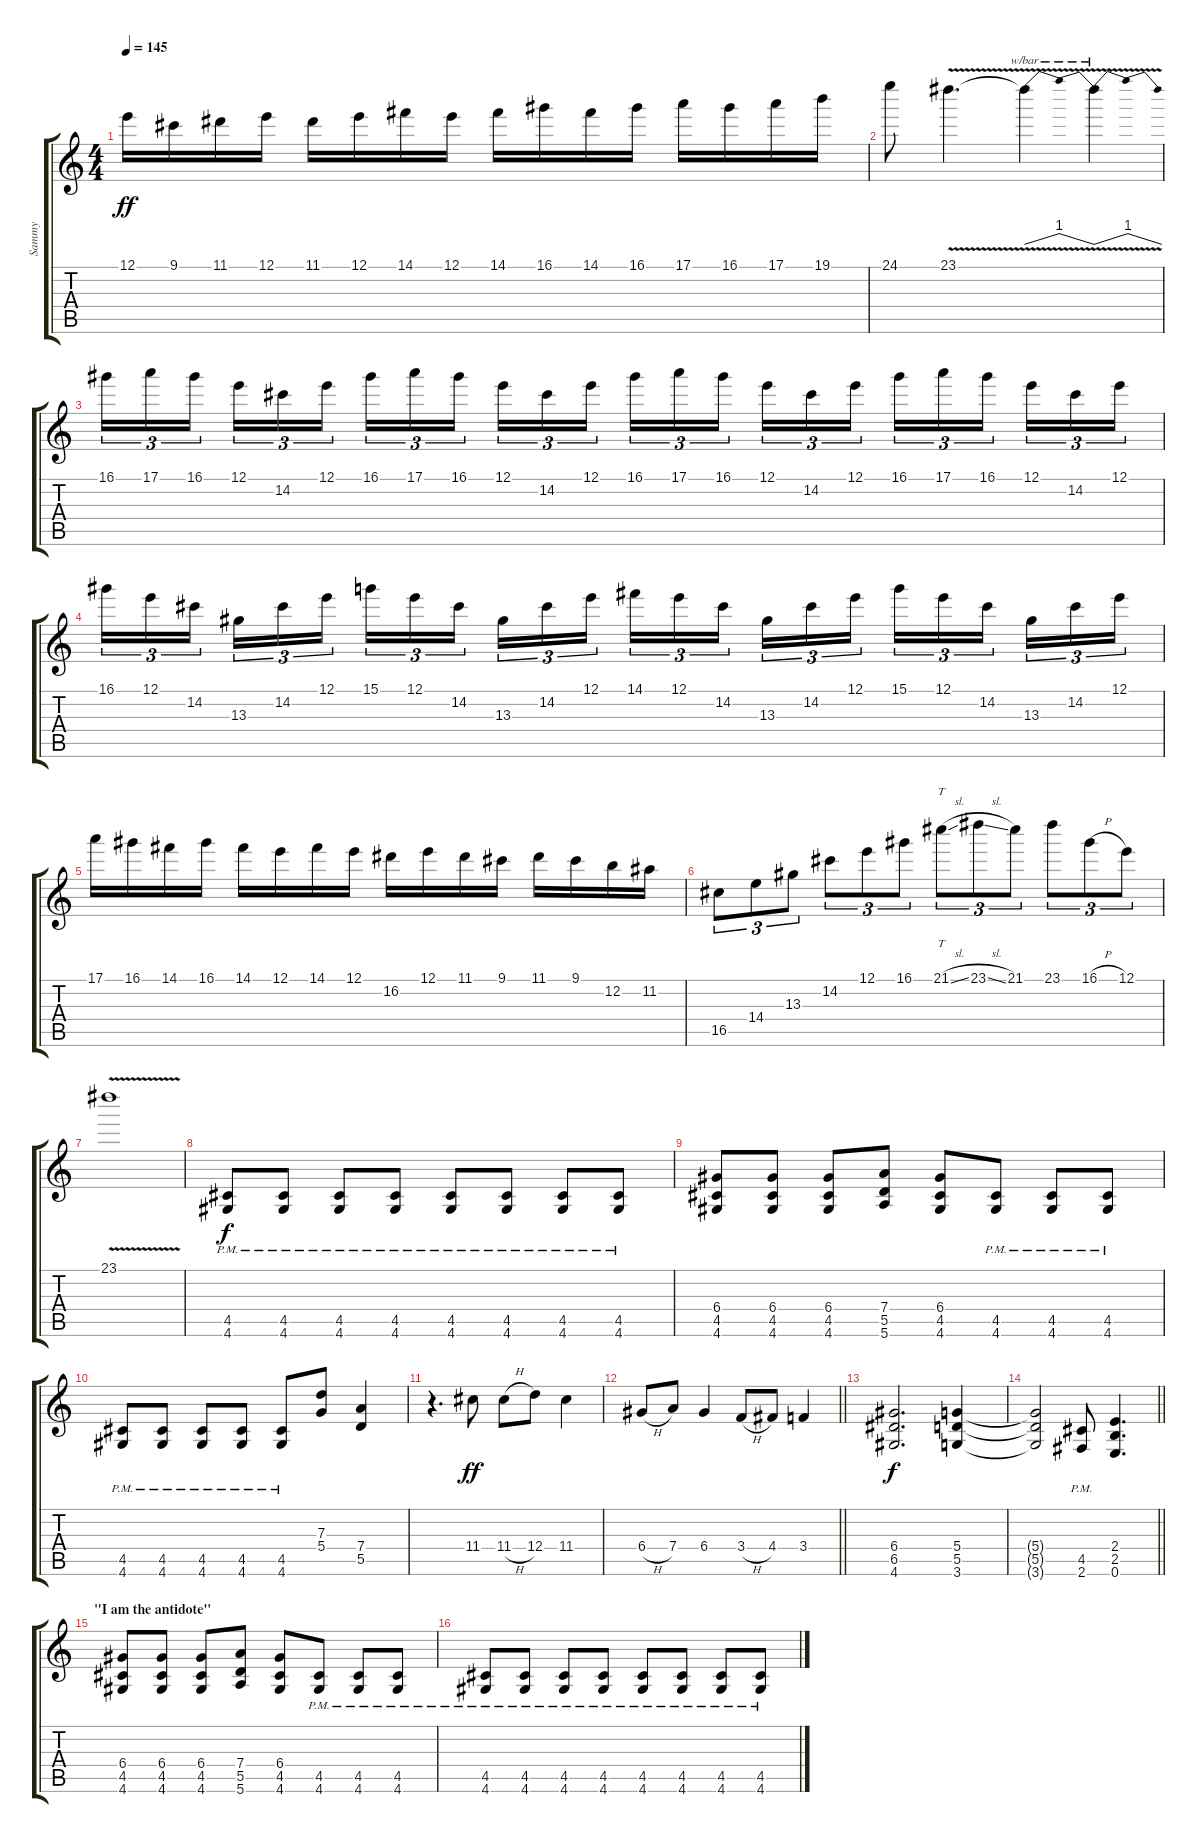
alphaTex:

\track ("Sammy" "Sammy") {instrument distortionguitar}
\staff {score tabs}
\tuning (E4 B3 G3 D3 A2 E2) {hide}
\ts (4 4)
\tempo 145
\clef g2
\ks c
12.1.16{dy ff} 9.1.16 11.1.16 12.1.16 11.1.16 12.1.16 14.1.16 12.1.16 14.1.16 16.1.16 14.1.16 16.1.16 17.1.16 16.1.16 17.1.16 19.1.16 |
24.1.8 23.1{v}.4{d} 23.1{v t}.4{tbe (dip default 0 0 30 4 60 0)} 23.1{v t}.4{tbe (dip default 0 0 30 4 60 0)} |
16.1.16{tu (3 2)} 17.1.16{tu (3 2)} 16.1.16{tu (3 2) beam splitsecondary} 12.1.16{tu (3 2)} 14.2.16{tu (3 2)} 12.1.16{tu (3 2)} 16.1.16{tu (3 2)} 17.1.16{tu (3 2)} 16.1.16{tu (3 2) beam splitsecondary} 12.1.16{tu (3 2)} 14.2.16{tu (3 2)} 12.1.16{tu (3 2)} 16.1.16{tu (3 2)} 17.1.16{tu (3 2)} 16.1.16{tu (3 2) beam splitsecondary} 12.1.16{tu (3 2)} 14.2.16{tu (3 2)} 12.1.16{tu (3 2)} 16.1.16{tu (3 2)} 17.1.16{tu (3 2)} 16.1.16{tu (3 2) beam splitsecondary} 12.1.16{tu (3 2)} 14.2.16{tu (3 2)} 12.1.16{tu (3 2)} |
16.1.16{tu (3 2)} 12.1.16{tu (3 2)} 14.2.16{tu (3 2) beam splitsecondary} 13.3.16{tu (3 2)} 14.2.16{tu (3 2)} 12.1.16{tu (3 2)} 15.1.16{tu (3 2)} 12.1.16{tu (3 2)} 14.2.16{tu (3 2) beam splitsecondary} 13.3.16{tu (3 2)} 14.2.16{tu (3 2)} 12.1.16{tu (3 2)} 14.1.16{tu (3 2)} 12.1.16{tu (3 2)} 14.2.16{tu (3 2) beam splitsecondary} 13.3.16{tu (3 2)} 14.2.16{tu (3 2)} 12.1.16{tu (3 2)} 15.1.16{tu (3 2)} 12.1.16{tu (3 2)} 14.2.16{tu (3 2) beam splitsecondary} 13.3.16{tu (3 2)} 14.2.16{tu (3 2)} 12.1.16{tu (3 2)} |
17.1.16 16.1.16 14.1.16 16.1.16 14.1.16 12.1.16 14.1.16 12.1.16 16.2.16 12.1.16 11.1.16 9.1.16 11.1.16 9.1.16 12.2.16 11.2.16 |
16.5.8{tu (3 2)} 14.4.8{tu (3 2)} 13.3.8{tu (3 2)} 14.2.8{tu (3 2)} 12.1.8{tu (3 2)} 16.1.8{tu (3 2)} 21.1{sl}.8{tt tu (3 2)} 23.1{sl}.8{tu (3 2)} 21.1.8{tu (3 2)} 23.1.8{tu (3 2)} 16.1{h}.8{tu (3 2)} 12.1.8{tu (3 2)} |
23.1{v}.1 |
(4.5{pm} 4.6{pm}).8{dy f} (4.5{pm} 4.6{pm}).8 (4.5{pm} 4.6{pm}).8 (4.5{pm} 4.6{pm}).8 (4.5{pm} 4.6{pm}).8 (4.5{pm} 4.6{pm}).8 (4.5{pm} 4.6{pm}).8 (4.5{pm} 4.6{pm}).8 |
(6.4 4.5 4.6).8 (6.4 4.5 4.6).8 (6.4 4.5 4.6).8 (7.4 5.5 5.6).8 (6.4 4.5 4.6).8 (4.5{pm} 4.6{pm}).8 (4.5{pm} 4.6{pm}).8 (4.5{pm} 4.6{pm}).8 |
(4.5{pm} 4.6{pm}).8 (4.5{pm} 4.6{pm}).8 (4.5{pm} 4.6{pm}).8 (4.5{pm} 4.6{pm}).8 (4.5{pm} 4.6{pm}).8 (7.3 5.4).8 (7.4 5.5).4 |
r.4{d} 11.4.8{dy ff} 11.4{h}.8 12.4.8 11.4.4 |
\barLineRight lightlight
6.4{h}.8 7.4.8 6.4.4 3.4{h}.8 4.4.8 3.4.4 |
(6.4 6.5 4.6).2{d dy f} (5.4 5.5 3.6).4 |
\barLineRight lightlight
(5.4{t} 5.5{t} 3.6{t}).2 (4.5{pm} 2.6{pm}).8 (2.4 2.5 0.6).4{d} |
\section ("" "\"I am the antidote\"")
(6.4 4.5 4.6).8 (6.4 4.5 4.6).8 (6.4 4.5 4.6).8 (7.4 5.5 5.6).8 (6.4 4.5 4.6).8 (4.5{pm} 4.6{pm}).8 (4.5{pm} 4.6{pm}).8 (4.5{pm} 4.6{pm}).8 |
(4.5{pm} 4.6{pm}).8 (4.5{pm} 4.6{pm}).8 (4.5{pm} 4.6{pm}).8 (4.5{pm} 4.6{pm}).8 (4.5{pm} 4.6{pm}).8 (4.5{pm} 4.6{pm}).8 (4.5{pm} 4.6{pm}).8 (4.5{pm} 4.6{pm}).8
